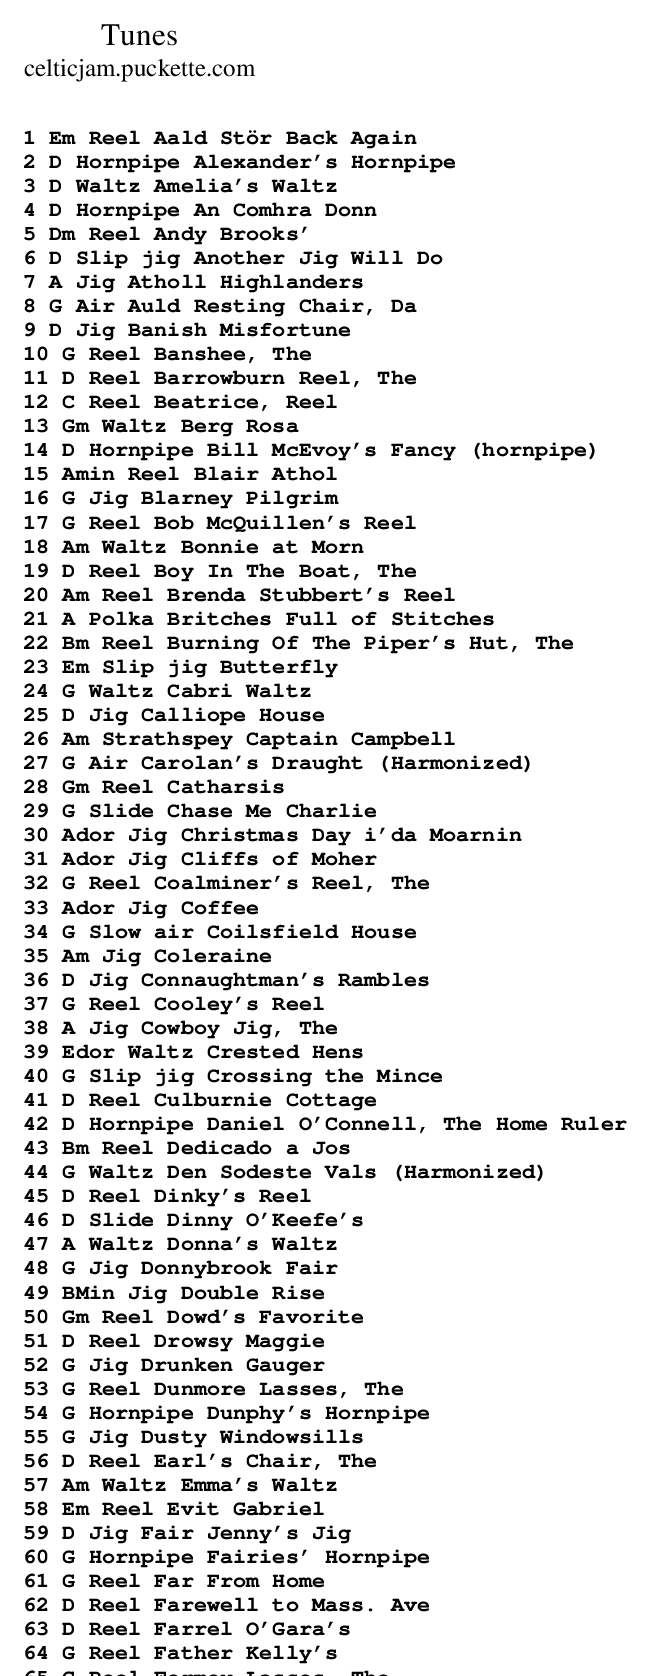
X:1
%%textfont Courier-Bold 14.0
T:Tunes
textfont Times-Roman 12.0
T:celticjam.puckette.com
K:C
%%begintext
1 Em Reel Aald Stör Back Again
2 D Hornpipe Alexander's Hornpipe
3 D Waltz Amelia's Waltz
4 D Hornpipe An Comhra Donn
5 Dm Reel Andy Brooks'
6 D Slip jig Another Jig Will Do
7 A Jig Atholl Highlanders
8 G Air Auld Resting Chair, Da
9 D Jig Banish Misfortune
10 G Reel Banshee, The
11 D Reel Barrowburn Reel, The
12 C Reel Beatrice, Reel
13 Gm Waltz Berg Rosa
14 D Hornpipe Bill McEvoy's Fancy (hornpipe)
15 Amin Reel Blair Athol
16 G Jig Blarney Pilgrim
17 G Reel Bob McQuillen's Reel
18 Am Waltz Bonnie at Morn
19 D Reel Boy In The Boat, The
20 Am Reel Brenda Stubbert's Reel
21 A Polka Britches Full of Stitches
22 Bm Reel Burning Of The Piper's Hut, The
23 Em Slip jig Butterfly
24 G Waltz Cabri Waltz
25 D Jig Calliope House
26 Am Strathspey Captain Campbell
27 G Air Carolan's Draught (Harmonized)
28 Gm Reel Catharsis
29 G Slide Chase Me Charlie
30 Ador Jig Christmas Day i'da Moarnin
31 Ador Jig Cliffs of Moher
32 G Reel Coalminer's Reel, The
33 Ador Jig Coffee
34 G Slow air Coilsfield House
35 Am Jig Coleraine
36 D Jig Connaughtman's Rambles
37 G Reel Cooley's Reel
38 A Jig Cowboy Jig, The
39 Edor Waltz Crested Hens
40 G Slip jig Crossing the Mince
41 D Reel Culburnie Cottage
42 D Hornpipe Daniel O'Connell, The Home Ruler
43 Bm Reel Dedicado a Jos
44 G Waltz Den Sodeste Vals (Harmonized)
45 D Reel Dinky's Reel
46 D Slide Dinny O'Keefe's
47 A Waltz Donna's Waltz
48 G Jig Donnybrook Fair
49 BMin Jig Double Rise
50 Gm Reel Dowd's Favorite
51 D Reel Drowsy Maggie
52 G Jig Drunken Gauger
53 G Reel Dunmore Lasses, The
54 G Hornpipe Dunphy's Hornpipe
55 G Jig Dusty Windowsills
56 D Reel Earl's Chair, The
57 Am Waltz Emma's Waltz
58 Em Reel Evit Gabriel
59 D Jig Fair Jenny's Jig
60 G Hornpipe Fairies' Hornpipe
61 G Reel Far From Home
62 D Reel Farewell to Mass. Ave
63 D Reel Farrel O'Gara's
64 G Reel Father Kelly's
65 G Reel Fermoy Lasses, The
66 G Slip jig Fig for a Kiss, A
67 D Reel Fisherman's Favorite
68 D Reel Fisherman's Island
69 Am Waltz Flatworld
70 G Reel Flowers of Edinburgh
71 G Reel Flying Home to Shelley
72 D Hornpipe Forester's Hornpipe
73 A Reel Frank's Reel
74 Am Jig Full Rigged Ship, Da
75 Em Strathspey Gale Force
76 G Reel Galen's Arrival
77 C Jig Gallowglass, The
78 G Waltz Give Me Your Hand
79 Em Hornpipe Glass Island Reel
80 G Strathspey Glendale Strathspey, The
81 Ador Polka Gneevequilla Polka
82 D Hornpipe Golden Legs, The
83 G Jig Grace Hayes' Delight
84 Ador Reel Gravel Walk, The
85 Ador Reel Growling Old Man and Woman
86 G Hornpipe Gypsies, The
87 DMix Slip jig Hardiman the Fiddler
88 D Reel Harvest Home
89 D Jig Haste to the Wedding
90 D Waltz Hewlett
91 D Reel High Drive, The
92 D Reel High Reel, The
93 A Reel High Road to Linton
94 Ddor Reel Home with the Girls in the Morning
95 A Reel Hommage à Edmond Parizeau
96 D Hornpipe Honeysuckle, The
97 Ador Reel Humours of Tuaimgréine
98 D Reel Hut on Staffin Island, The
99 Em Jig Indian Point
100 A Jig Irishman's Heart to the Ladies, An
101 G Reel Jack Broke da Prison Door
102 A Waltz Jessica Griffin's No. 2
103 D Jig Jig of Slurs
104 C Reel John Bowes
105 D Reel Joseph, Reel
106 G Waltz Josephine
107 Dm Reel Julia Delaney
108 Dm Reel Kate and Rose's
109 G Jig Kesh Jig, The
110 G Waltz Kevin Keegan's Waltz
111 Em Slip jig Kid on the Mountain
112 Edor Reel King of the Fairies
113 D Reel Kittens on Catnip
114 Am Reel Knockdhu Reel
115 C Hornpipe Kohler's Hornpipe
116 G Other Lady Athenry
117 D Jig Lark In The Morning, The
118 D Jig Leaping Lulu
119 D Waltz Leaving Friday Harbor
120 D Reel Levantine's Barrel
121 D Jig Little Burnt Potato
122 G Jig Long, Hot Shower
123 D Reel MacLeod's Farewell
124 G Jig Maggie Brown's Favorite
125 Bm Reel Maggie's Pancakes
126 D Reel Maid Behind the Bar
127 Am Slide Mary Willie's
128 A Reel Mason's Apron
129 G Hornpipe McDermott's Barndance
130 Gmaj Slide Merrily Kissed The Quaker
131 D Reel Merry Blacksmith, The
132 Gm Waltz Metsakukkia
133 A Reel Millbrae
134 Am Reel Miss Lyall
135 Am Strathspey Miss Lyall (or Panmure House)
136 A Reel Miss McCleod's Reel
137 Am Reel Miss Shepherd's Reel
138 G Jig Mist Covered Mountains
139 D Jig Money in Both Pockets
140 D Jig Moon and Seven Stars
141 G Air Morgan Magan
142 Em Jig Morrison's Jig
143 G Reel Mouth of the Tobique
144 D Waltz Mrs. Kenny's Waltz
145 D Reel Mullinavat, The Reel of
146 Bdor Reel Musical Priest
147 D Waltz Nancy's Waltz
148 D Reel Needlecase
149 G Slip jig Night Poor Larry Was Stretched, The
150 Dmaj Reel Nine Points Of Roguery, The
151 C Z Nobody's Jig
152 D Reel North Beat
153 Em Air O'Carolan's Ramble to Cashel
154 D Jig Octopus, The
155 D Jig Off She Goes
156 G Hornpipe Off to California
157 G Jig Old Favorite
158 Edor Reel Old Grey Cat
159 C Reel Old Joe
160 Edor Jig Old Torn Petticoat
161 Em Jig Orphan, The
162 G Jig Out on the Ocean
163 G Reel Over the Moor to Maggie
164 D Reel Paddy's Trip to Scotland
165 D Polka Painter's Polka
166 D Waltz Partida, La
167 C Reel Pat the Budgie
168 D Reel Petronella
169 G Jig Pipe on the Hob
170 Bm Reel Punter's Graveyard
171 Edor Reel Quarry Cross, The
172 Gm Hornpipe Rabbi's Hornpipe, The
173 D Reel Raivlin Reel
174 A Reel Red Haired Boy
175 GDor Reel Riff City
176 Em Hornpipe Rights of Man
177 Am Slip jig Rocky Road To Dublin
178 D Jig Rolling Waves, The
179 D Air Ross Memorial Hospital
180 G Reel Round the Horn
181 G Slide Rushy Mount
182 G Air Ryb An Avon
183 G Hornpipe Sailor's Hornpipe
184 G Polka Sailor's Polka
185 D Reel Saint Anne's Reel
186 G Reel Saut du Lapin
187 Ador Jig Scarce o'Tatties
188 ADor Jig Scatter the Mud
189 Em Reel Scollay's Reel
190 G Waltz Seamus O'Brien
191 F Jig Seanamhac Tube Station
192 Ddor Reel Sergeant Early's Dream
193 D Air Sheebeg and Sheemore
194 G Reel Sheehan's Reel
195 A Reel Shenandoah Falls
196 G Waltz Shepherd's Wife, The
197 A Jig Ship in Full Sail
198 D Reel Ships Are Sailing
199 D Hornpipe Showman's Fancy Hornpipe
200 D Reel Silver Spear, The
201 G Reel Skye Air
202 Amix Reel Sleep Soond ida Moarnin
203 Ador Reel Sligo Maid
204 D Air Slockit Light, Da
205 D Jig Smash the Windows
206 D Strathspey Smith's a Gallant Fireman, The
207 D Reel Smith's Reel
208 D Slip jig Snowy Path, The
209 D Reel Soldier's Joy
210 D Mazurka Sonny's Mazurka
211 G Waltz Southwind
212 D Reel Spey In Spate, The
213 G Reel Spootiskerry
214 D Reel St Kilda Wedding
215 A Jig Stan Chapman's
216 G Jig Star Above the Garter
217 Ador Reel Star of Munster
218 Am Waltz Star of the County Down
219 Edor Jig Swallow Tail Jig, The
220 A Strathspey Sweetness of Mary, The
221 G Reel Swinging on a Gate
222 Dm Reel Tam Lin
223 C Hornpipe Tara Brooch, The
224 G Reel Temperance Reel
225 Ador Polka Tolka Polka
226 G Reel Tom Morrison's Reel
227 D Jig Top of Cork Road
228 D Reel Torn Jacket
229 D Reel Trip to Ballyshannon
230 D Reel Trip to Durrow
231 D Reel Trip to Pakistan, The
232 Bmin Reel Two-Fifty To Vigo
233 G Jig Unfortunate Rake
234 D Reel Union Street Station
235 C Waltz Valse Minette
236 D March Violet Tulloch's Welcome to the Crask of Aigas
237 Em Reel Waiting for the Dawn
238 D Jig Walk Home, The
239 G Reel Walker Street
240 D March Washington's March
241 D Waltz White Wings
242 Dm Jig Wild One, The
243 D Reel Willafjord
244 D Reel Wise Maid, The
245 A Reel Wissahickon Drive
246 Em Reel Wizard's Walk
247 G Hornpipe Wren's Hornpipe, The
248 G Waltz Young Jane
